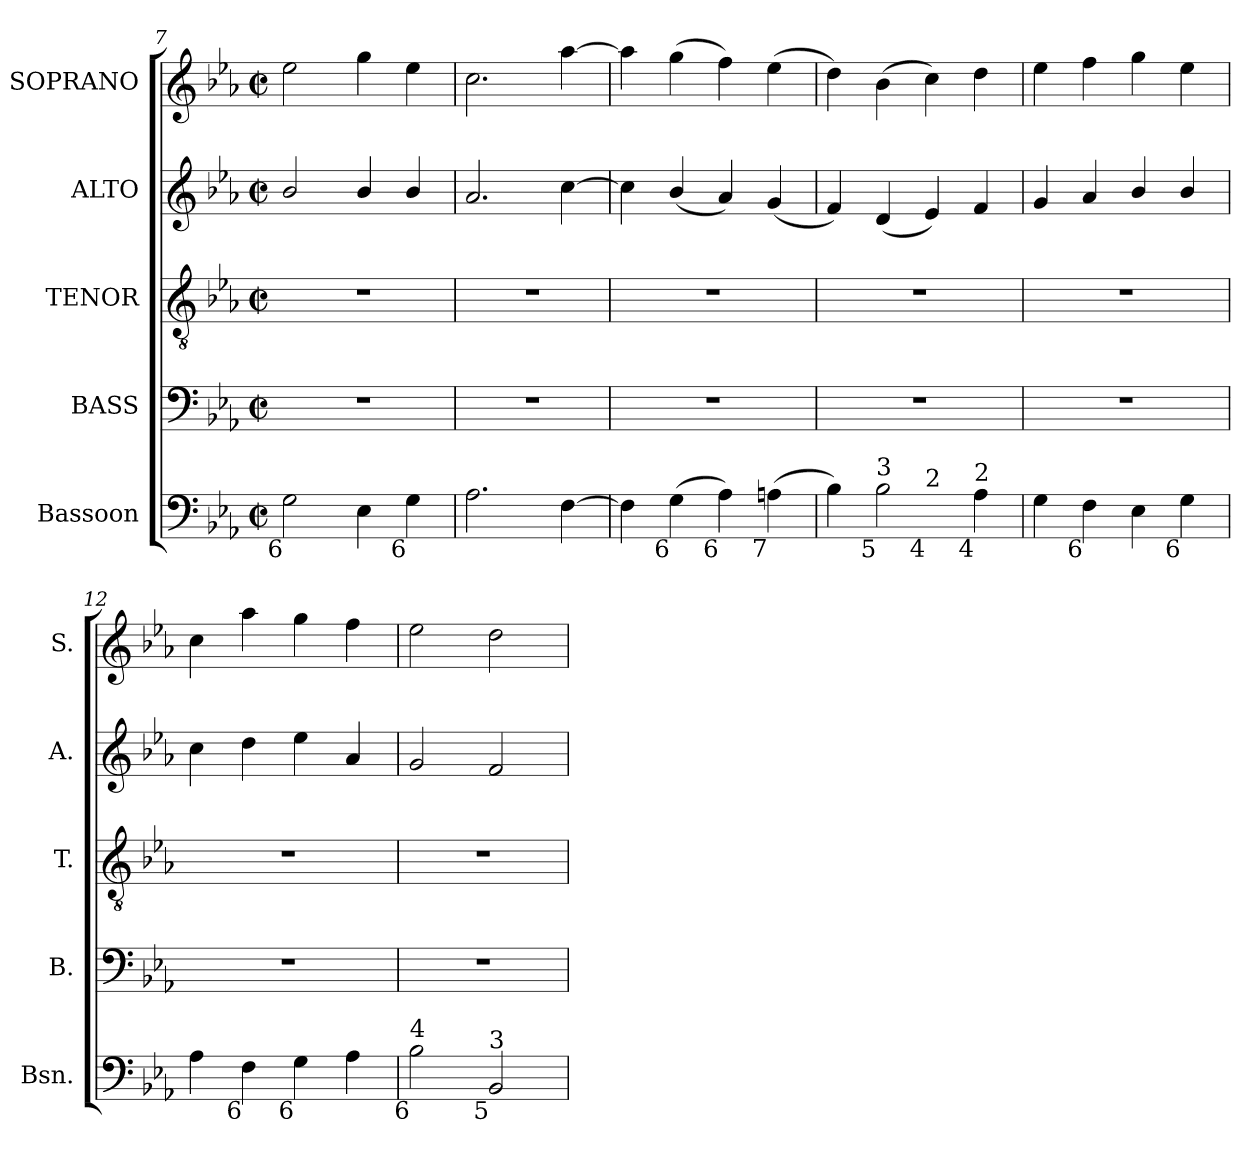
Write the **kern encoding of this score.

**kern	**kern	**kern	**kern	**kern
*part5	*part4	*part3	*part2	*part1
*staff5	*staff4	*staff3	*staff2	*staff1
*I"Bassoon	*I"BASS	*I"TENOR	*I"ALTO	*I"SOPRANO
*I'Bsn.	*I'B.	*I'T.	*I'A.	*I'S.
*clefF4	*clefF4	*clefGv2	*clefG2	*clefG2
*	*	*ITrd7c12	*	*
*k[b-e-a-]	*k[b-e-a-]	*k[b-e-a-]	*k[b-e-a-]	*k[b-e-a-]
*E-:	*E-:	*E-:	*E-:	*E-:
*M2/2	*M2/2	*M2/2	*M2/2	*M2/2
*met(c|)	*met(c|)	*met(c|)	*met(c|)	*met(c|)
=7	=7	=7	=7	=7
!LO:TX:b:rj:t=6	!	!	!	!
2Gi\	1r	1r	2b-i/	2ee-i\
4E-i\	.	.	4b-i/	4ggi\
!LO:TX:b:rj:t=6	!	!	!	!
4Gi\	.	.	4b-i/	4ee-i\
!!LO:LB:g=z
=8	=8	=8	=8	=8
2.A-i\	1r	1r	2.a-i/	2.cci\
[4Fi\	.	.	[4cci\	[4aa-i\
=9	=9	=9	=9	=9
4Fi\]	1r	1r	4cci\]	4aa-i\]
!LO:TX:b:rj:t=6	!	!	!	!
(4Gi\	.	.	(4b-i/	(4ggi\
!LO:TX:b:rj:t=6	!	!	!	!
4A-i\)	.	.	4a-i/)	4ffi\)
!LO:TX:b:rj:t=7	!	!	!	!
(4Ani\	.	.	(4gi/	(4ee-i\
=10	=10	=10	=10	=10
*^	*	*	*	*
4B-i\)	2ryy	1r	1r	4fi/)	4ddi\)
!LO:TX:b:rj:t=5	!	!	!	!	!
!LO:TX:t=3	!	!	!	!	!
2B-i\	.	.	.	(4di/	(4b-i\
!	!LO:TX:b:rj:t=4	!	!	!	!
!	!LO:TX:t=2	!	!	!	!
.	2ryy	.	.	4e-i/)	4cci\)
!LO:TX:b:rj:t=4	!	!	!	!	!
!LO:TX:t=2	!	!	!	!	!
4A-i\	.	.	.	4fi/	4ddi\
=11	=11	=11	=11	=11	=11
!LO:TX:b:rj:t=6	!	!	!	!	!
*v	*v	*	*	*	*
4Gi\	1r	1r	4gi/	4ee-i\
!LO:TX:b:rj:t=6	!	!	!	!
4Fi\	.	.	4a-i/	4ffi\
4E-i\	.	.	4b-i/	4ggi\
!LO:TX:b:rj:t=6	!	!	!	!
4Gi\	.	.	4b-i/	4ee-i\
=12	=12	=12	=12	=12
4A-i\	1r	1r	4cci\	4cci\
!LO:TX:b:rj:t=6	!	!	!	!
4Fi\	.	.	4ddi\	4aa-i\
!LO:TX:b:rj:t=6	!	!	!	!
4Gi\	.	.	4ee-i\	4ggi\
4A-i\	.	.	4a-i/	4ffi\
=13	=13	=13	=13	=13
!LO:TX:b:rj:t=6	!	!	!	!
!LO:TX:t=4	!	!	!	!
2B-i\	1r	1r	2gi/	2ee-i\
!LO:TX:b:rj:t=5	!	!	!	!
!LO:TX:t=3	!	!	!	!
2BB-i/	.	.	2fi/	2ddi\
=	=	=	=	=
*-	*-	*-	*-	*-
